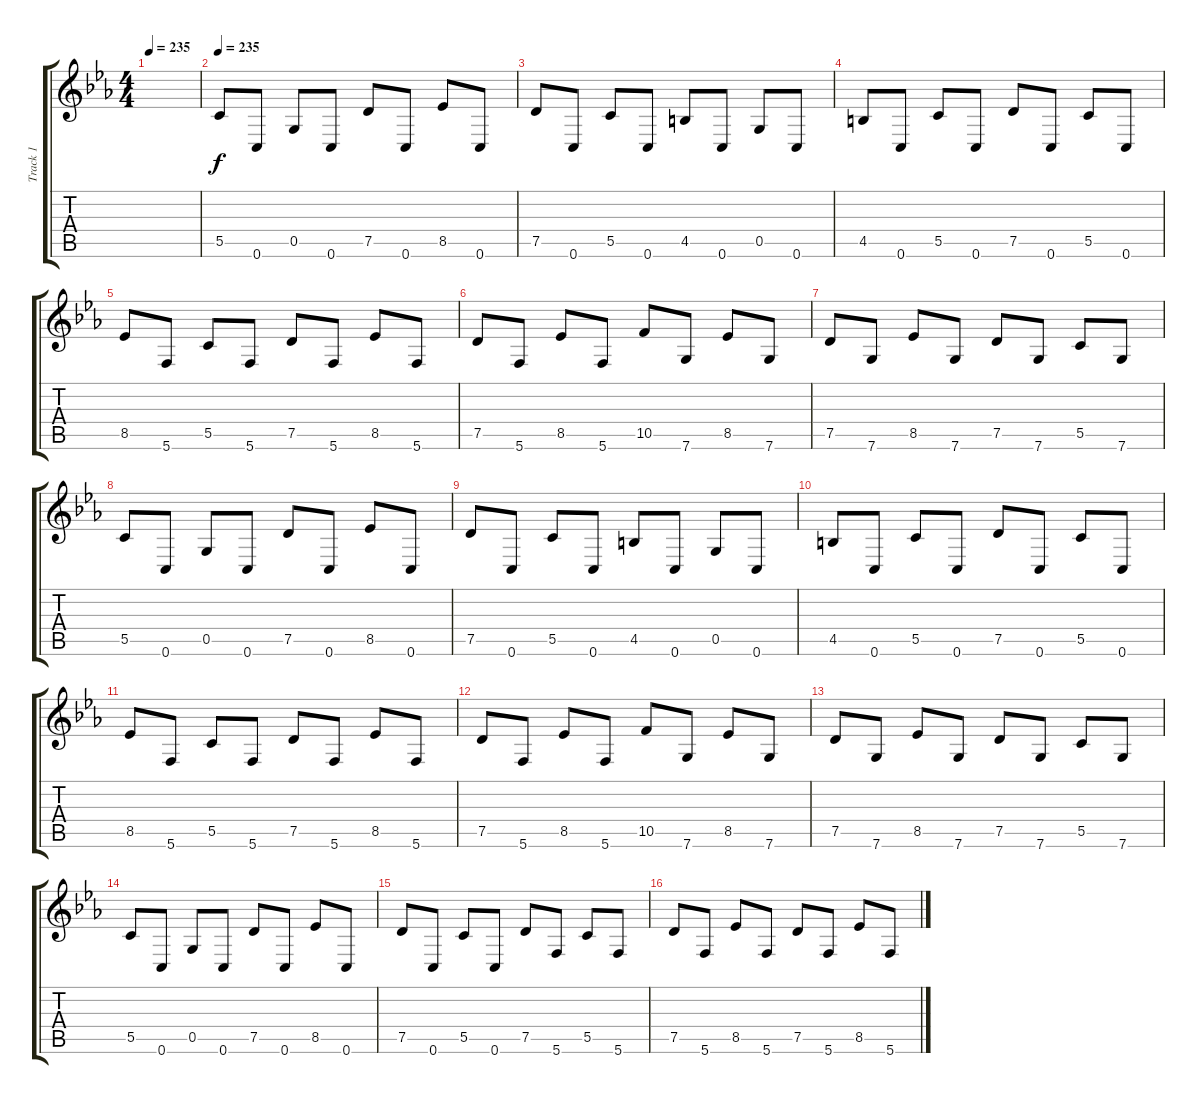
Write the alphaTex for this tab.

\track ("Track 1" "Track 1") {instrument distortionguitar}
\staff {score tabs}
\tuning (D4 A3 F3 C3 G2 C2) {hide}
\ts (4 4)
\tempo 235
\clef g2
\ks eb
|
\tempo 235
5.5.8 0.6.8 0.5.8 0.6.8 7.5.8 0.6.8 8.5.8 0.6.8 |
7.5.8 0.6.8 5.5.8 0.6.8 4.5.8 0.6.8 0.5.8 0.6.8 |
4.5.8 0.6.8 5.5.8 0.6.8 7.5.8 0.6.8 5.5.8 0.6.8 |
8.5.8 5.6.8 5.5.8 5.6.8 7.5.8 5.6.8 8.5.8 5.6.8 |
7.5.8 5.6.8 8.5.8 5.6.8 10.5.8 7.6.8 8.5.8 7.6.8 |
7.5.8 7.6.8 8.5.8 7.6.8 7.5.8 7.6.8 5.5.8 7.6.8 |
5.5.8 0.6.8 0.5.8 0.6.8 7.5.8 0.6.8 8.5.8 0.6.8 |
7.5.8 0.6.8 5.5.8 0.6.8 4.5.8 0.6.8 0.5.8 0.6.8 |
4.5.8 0.6.8 5.5.8 0.6.8 7.5.8 0.6.8 5.5.8 0.6.8 |
8.5.8 5.6.8 5.5.8 5.6.8 7.5.8 5.6.8 8.5.8 5.6.8 |
7.5.8 5.6.8 8.5.8 5.6.8 10.5.8 7.6.8 8.5.8 7.6.8 |
7.5.8 7.6.8 8.5.8 7.6.8 7.5.8 7.6.8 5.5.8 7.6.8 |
5.5.8 0.6.8 0.5.8 0.6.8 7.5.8 0.6.8 8.5.8 0.6.8 |
7.5.8 0.6.8 5.5.8 0.6.8 7.5.8 5.6.8 5.5.8 5.6.8 |
7.5.8 5.6.8 8.5.8 5.6.8 7.5.8 5.6.8 8.5.8 5.6.8
